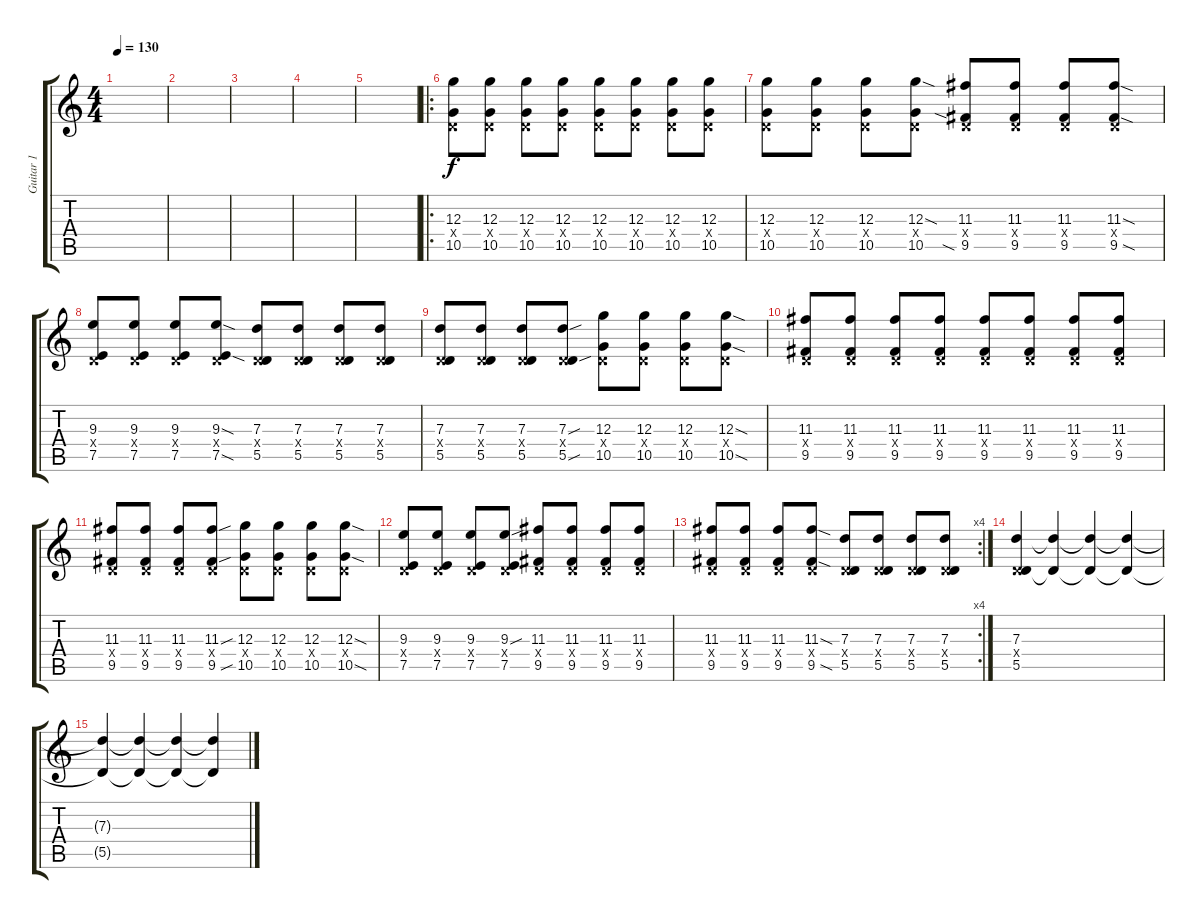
\track ("Guitar 1" "Guitar 1") {instrument electricguitarclean}
\staff {score tabs}
\tuning (E4 B3 G3 D3 A2 E2) {hide}
\ts (4 4)
\tempo 130
\clef g2
\ks c
|
|
|
|
|
\ro
(12.3 0.4{x} 10.5).8 (12.3 0.4{x} 10.5).8 (12.3 0.4{x} 10.5).8 (12.3 0.4{x} 10.5).8 (12.3 0.4{x} 10.5).8 (12.3 0.4{x} 10.5).8 (12.3 0.4{x} 10.5).8 (12.3 0.4{x} 10.5).8 |
(12.3 0.4{x} 10.5).8 (12.3 0.4{x} 10.5).8 (12.3 0.4{x} 10.5).8 (12.3{sod} 0.4{x} 10.5).8 (11.3 0.4{x} 9.5{sia}).8 (11.3 0.4{x} 9.5).8 (11.3 0.4{x} 9.5).8 (11.3{sod} 0.4{x} 9.5{sod}).8 |
(9.3 0.4{x} 7.5).8 (9.3 0.4{x} 7.5).8 (9.3 0.4{x} 7.5).8 (9.3{sod} 0.4{x} 7.5{sod}).8 (7.3 0.4{x} 5.5).8 (7.3 0.4{x} 5.5).8 (7.3 0.4{x} 5.5).8 (7.3 0.4{x} 5.5).8 |
(7.3 0.4{x} 5.5).8 (7.3 0.4{x} 5.5).8 (7.3 0.4{x} 5.5).8 (7.3{sou} 0.4{x} 5.5{sou}).8 (12.3 0.4{x} 10.5).8 (12.3 0.4{x} 10.5).8 (12.3 0.4{x} 10.5).8 (12.3{sod} 0.4{x} 10.5{sod}).8 |
(11.3 0.4{x} 9.5).8 (11.3 0.4{x} 9.5).8 (11.3 0.4{x} 9.5).8 (11.3 0.4{x} 9.5).8 (11.3 0.4{x} 9.5).8 (11.3 0.4{x} 9.5).8 (11.3 0.4{x} 9.5).8 (11.3 0.4{x} 9.5).8 |
(11.3 0.4{x} 9.5).8 (11.3 0.4{x} 9.5).8 (11.3 0.4{x} 9.5).8 (11.3{sou} 0.4{x} 9.5{sou}).8 (12.3 0.4{x} 10.5).8 (12.3 0.4{x} 10.5).8 (12.3 0.4{x} 10.5).8 (12.3{sod} 0.4{x} 10.5{sod}).8 |
(9.3 0.4{x} 7.5).8 (9.3 0.4{x} 7.5).8 (9.3 0.4{x} 7.5).8 (9.3{sou} 0.4{x} 7.5).8 (11.3 0.4{x} 9.5).8 (11.3 0.4{x} 9.5).8 (11.3 0.4{x} 9.5).8 (11.3 0.4{x} 9.5).8 |
\rc 4
(11.3 0.4{x} 9.5).8 (11.3 0.4{x} 9.5).8 (11.3 0.4{x} 9.5).8 (11.3{sod} 0.4{x} 9.5{sod}).8 (7.3 0.4{x} 5.5).8 (7.3 0.4{x} 5.5).8 (7.3 0.4{x} 5.5).8 (7.3 0.4{x} 5.5).8 |
(7.3 0.4{x} 5.5).4 (7.3{t} 5.5{t}).4 (7.3{t} 5.5{t}).4 (7.3{t} 5.5{t}).4 |
(7.3{t} 5.5{t}).4 (7.3{t} 5.5{t}).4 (7.3{t} 5.5{t}).4 (7.3{t} 5.5{t}).4
